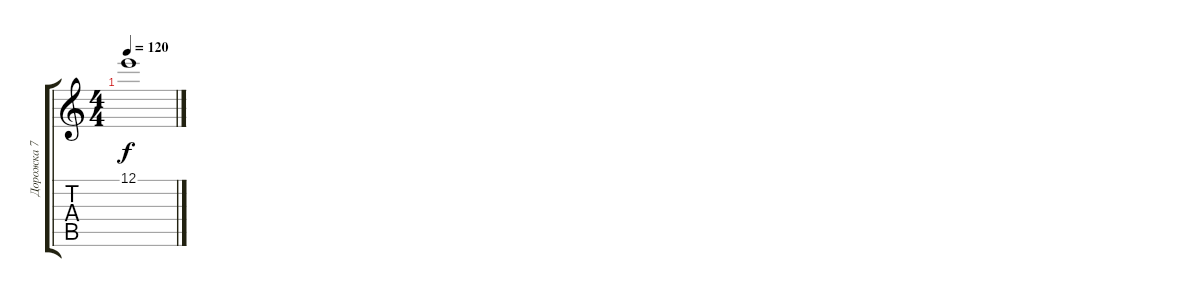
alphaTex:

\track ("Дорожка 7" "Дорожка 7") {instrument overdrivenguitar}
\staff {score tabs}
\tuning (E4 B3 G3 D3 A2 E2) {hide}
\ts (4 4)
\tempo 120
\clef g2
\ks c
12.1.1{dy f}
